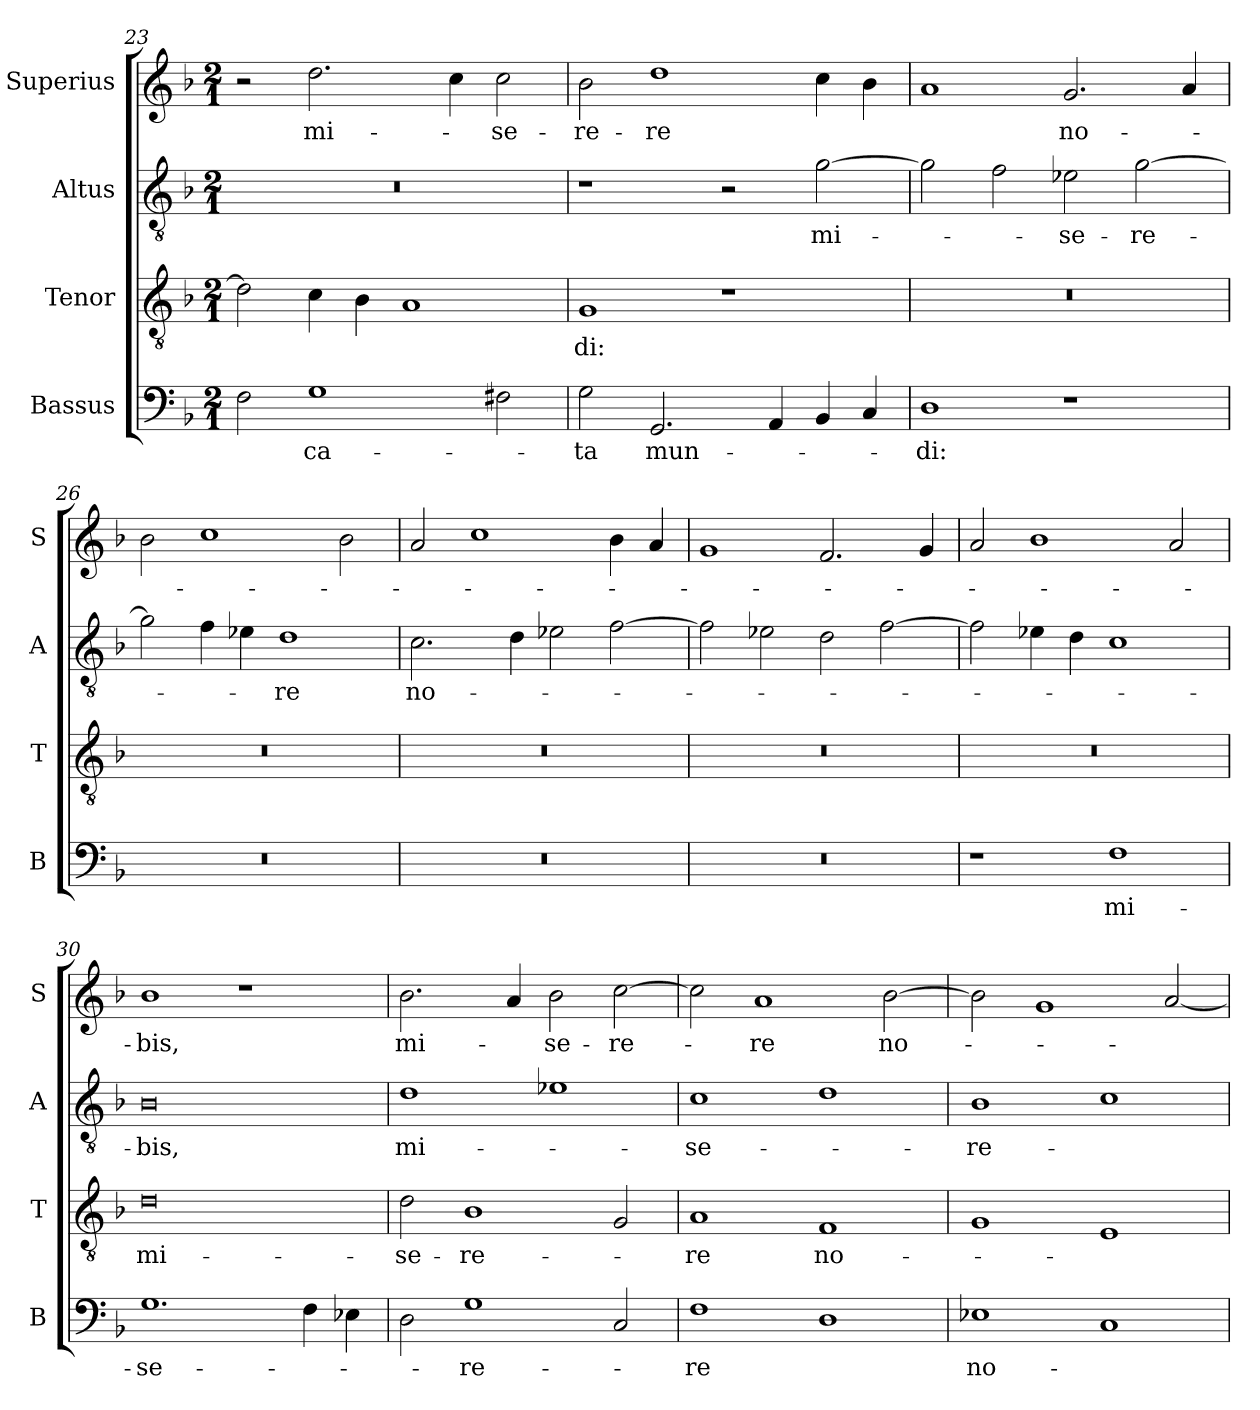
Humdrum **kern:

**kern	**text	**kern	**text	**kern	**text	**kern	**text
*part4	*part4	*part3	*part3	*part2	*part2	*part1	*part1
*staff4	*staff4	*staff3	*staff3	*staff2	*staff2	*staff1	*staff1
*I"Bassus	*	*I"Tenor	*	*I"Altus	*	*I"Superius	*
*I'B	*	*I'T	*	*I'A	*	*I'S	*
*clefF4	*	*clefGv2	*	*clefGv2	*	*clefG2	*
*k[b-]	*	*k[b-]	*	*k[b-]	*	*k[b-]	*
*M2/1	*	*M2/1	*	*M2/1	*	*M2/1	*
=23	=23	=23	=23	=23	=23	=23	=23
2F	.	2d]	.	0r	.	2r	.
1G	-ca-	4c	.	.	.	2.dd	mi-
.	.	4B-	.	.	.	.	.
.	.	1A	.	.	.	.	.
.	.	.	.	.	.	4cc	.
2F#X	.	.	.	.	.	2cc	-se-
=24	=24	=24	=24	=24	=24	=24	=24
2G	-ta	1G	-di:	1r	.	2b-	-re-
2.GG	mun-	.	.	.	.	1dd	-re
.	.	1r	.	2r	.	.	.
4AA	.	.	.	.	.	.	.
4BB-	.	.	.	[2g	mi-	4cc	.
4C	.	.	.	.	.	4b-	.
=25	=25	=25	=25	=25	=25	=25	=25
1D	-di:	0r	.	2g]	.	1a	.
.	.	.	.	2f	.	.	.
!	!	!	!	!	!	!	!LO:LY:i
1r	.	.	.	2e-X	-se-	2.g	no-
.	.	.	.	[2g	-re-	.	.
.	.	.	.	.	.	4a	.
=26	=26	=26	=26	=26	=26	=26	=26
0r	.	0r	.	2g]	.	2b-	.
.	.	.	.	4f	.	1cc	.
.	.	.	.	4e-X	.	.	.
.	.	.	.	1d	-re	.	.
.	.	.	.	.	.	2b-	.
=27	=27	=27	=27	=27	=27	=27	=27
!	!	!	!	!	!LO:LY:i	!	!
0r	.	0r	.	2.c	no-	2a	.
.	.	.	.	.	.	1cc	.
.	.	.	.	4d	.	.	.
.	.	.	.	2e-X	.	.	.
.	.	.	.	[2f	.	4b-	.
.	.	.	.	.	.	4a	.
=28	=28	=28	=28	=28	=28	=28	=28
0r	.	0r	.	2f]	.	1g	.
.	.	.	.	2e-X	.	.	.
.	.	.	.	2d	.	2.f	.
.	.	.	.	[2f	.	.	.
.	.	.	.	.	.	4g	.
=29	=29	=29	=29	=29	=29	=29	=29
1r	.	0r	.	2f]	.	2a	.
.	.	.	.	4e-X	.	1b-	.
.	.	.	.	4d	.	.	.
1F	mi-	.	.	1c	.	.	.
.	.	.	.	.	.	2a	.
=30	=30	=30	=30	=30	=30	=30	=30
!	!	!	!	!	!LO:LY:i	!	!LO:LY:i
1.G	-se-	0d	mi-	0B-	-bis,	1b-	-bis,
.	.	.	.	.	.	1r	.
4F	.	.	.	.	.	.	.
4E-i	.	.	.	.	.	.	.
=31	=31	=31	=31	=31	=31	=31	=31
!	!	!	!	!	!LO:LY:i	!	!LO:LY:i
2D	.	2d	-se-	1d	mi-	2.b-	mi-
1G	-re-	1B-	-re-	.	.	.	.
.	.	.	.	.	.	4a	.
!	!	!	!	!	!	!	!LO:LY:i
.	.	.	.	1e-X	.	2b-	-se-
!	!	!	!	!	!	!	!LO:LY:i
2C	.	2G	.	.	.	[2cc	-re-
=32	=32	=32	=32	=32	=32	=32	=32
!	!	!	!	!	!LO:LY:i	!	!
1F	-re	1A	-re	1c	-se-	2cc]	.
!	!	!	!	!	!	!	!LO:LY:i
.	.	.	.	.	.	1a	-re
1D	.	1F	no-	1d	.	.	.
.	.	.	.	.	.	[2b-	no-
=33	=33	=33	=33	=33	=33	=33	=33
!	!	!	!	!	!LO:LY:i	!	!
1E-X	no-	1G	.	1B-	-re-	2b-]	.
.	.	.	.	.	.	1g	.
1C	.	1E	.	1c	.	.	.
.	.	.	.	.	.	[2a	.
=	=	=	=	=	=	=	=
*-	*-	*-	*-	*-	*-	*-	*-
